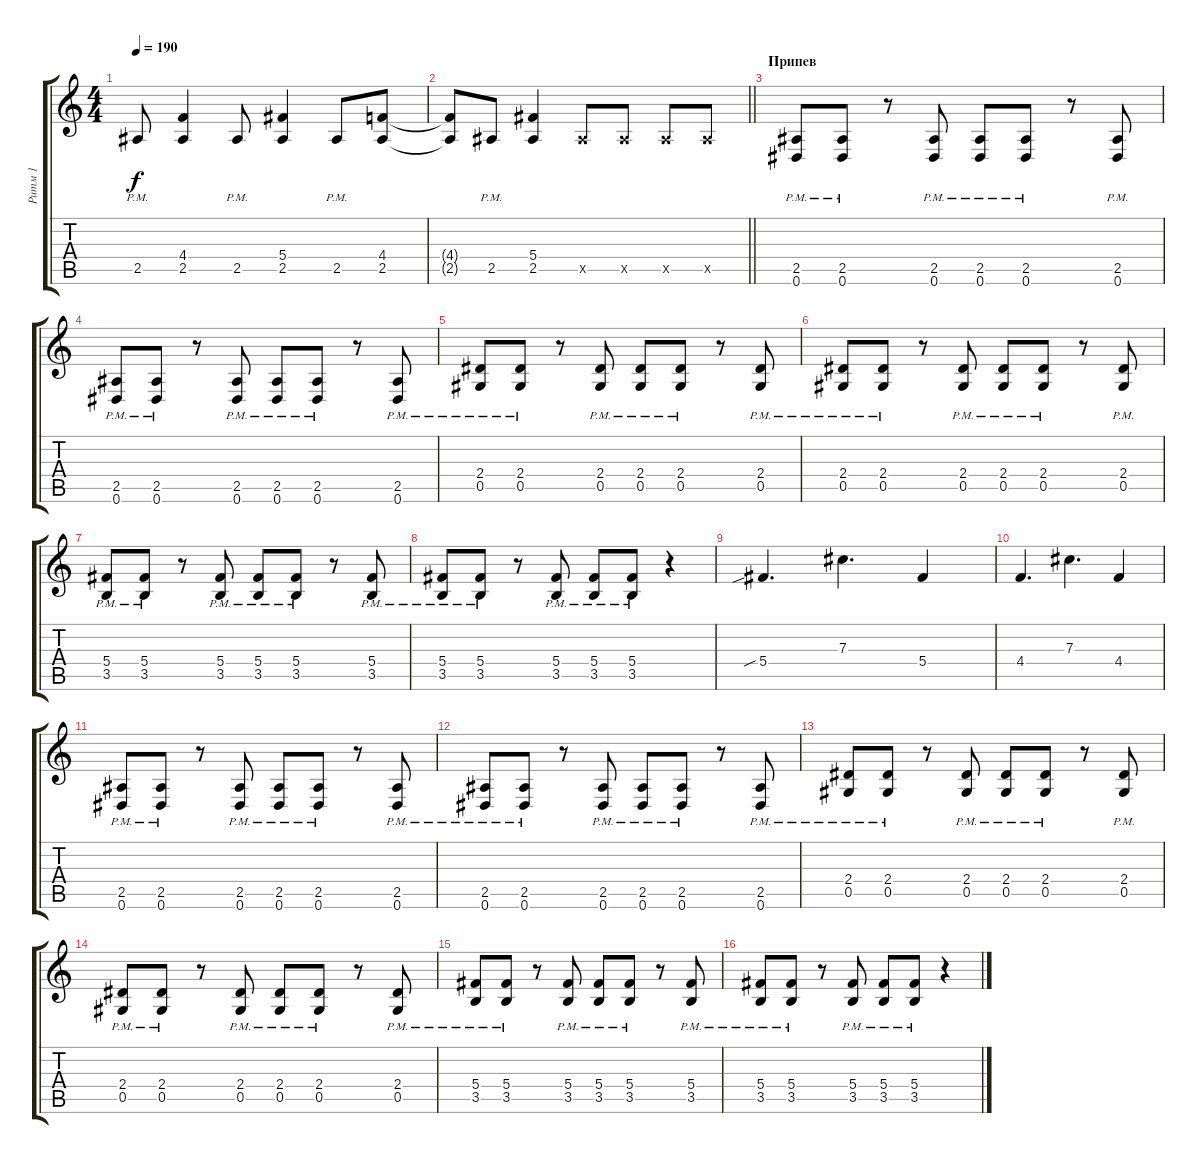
\track ("Ритм 1" "Ритм 1") {instrument distortionguitar}
\staff {score tabs}
\tuning (Eb4 Bb3 Gb3 Db3 Ab2 Eb2) {hide}
\ts (4 4)
\tempo 190
\clef g2
\ks c
2.5{pm}.8{dy f} (4.4 2.5).4 2.5{pm}.8 (5.4 2.5).4 2.5{pm}.8 (4.4 2.5).8 |
\barLineRight lightlight
(4.4{t} 2.5{t}).8 2.5{pm}.8 (5.4 2.5).4 2.5{x}.8 2.5{x}.8 2.5{x}.8 2.5{x}.8 |
\section ("" "Припев")
(2.5{pm} 0.6{pm}).8 (2.5{pm} 0.6{pm}).8 r.8 (2.5{pm} 0.6{pm}).8 (2.5{pm} 0.6{pm}).8 (2.5{pm} 0.6{pm}).8 r.8 (2.5{pm} 0.6{pm}).8 |
(2.5{pm} 0.6{pm}).8 (2.5{pm} 0.6{pm}).8 r.8 (2.5{pm} 0.6{pm}).8 (2.5{pm} 0.6{pm}).8 (2.5{pm} 0.6{pm}).8 r.8 (2.5{pm} 0.6{pm}).8 |
(2.4{pm} 0.5{pm}).8 (2.4{pm} 0.5{pm}).8 r.8 (2.4{pm} 0.5{pm}).8 (2.4{pm} 0.5{pm}).8 (2.4{pm} 0.5{pm}).8 r.8 (2.4{pm} 0.5{pm}).8 |
(2.4{pm} 0.5{pm}).8 (2.4{pm} 0.5{pm}).8 r.8 (2.4{pm} 0.5{pm}).8 (2.4{pm} 0.5{pm}).8 (2.4{pm} 0.5{pm}).8 r.8 (2.4{pm} 0.5{pm}).8 |
(5.4{pm} 3.5{pm}).8 (5.4{pm} 3.5{pm}).8 r.8 (5.4{pm} 3.5{pm}).8 (5.4{pm} 3.5{pm}).8 (5.4{pm} 3.5{pm}).8 r.8 (5.4{pm} 3.5{pm}).8 |
(5.4{pm} 3.5{pm}).8 (5.4{pm} 3.5{pm}).8 r.8 (5.4{pm} 3.5{pm}).8 (5.4{pm} 3.5{pm}).8 (5.4{pm} 3.5{pm}).8 r.4 |
5.4{sib}.4{d} 7.3.4{d} 5.4.4 |
4.4.4{d} 7.3.4{d} 4.4.4 |
(2.5{pm} 0.6{pm}).8 (2.5{pm} 0.6{pm}).8 r.8 (2.5{pm} 0.6{pm}).8 (2.5{pm} 0.6{pm}).8 (2.5{pm} 0.6{pm}).8 r.8 (2.5{pm} 0.6{pm}).8 |
(2.5{pm} 0.6{pm}).8 (2.5{pm} 0.6{pm}).8 r.8 (2.5{pm} 0.6{pm}).8 (2.5{pm} 0.6{pm}).8 (2.5{pm} 0.6{pm}).8 r.8 (2.5{pm} 0.6{pm}).8 |
(2.4{pm} 0.5{pm}).8 (2.4{pm} 0.5{pm}).8 r.8 (2.4{pm} 0.5{pm}).8 (2.4{pm} 0.5{pm}).8 (2.4{pm} 0.5{pm}).8 r.8 (2.4{pm} 0.5{pm}).8 |
(2.4{pm} 0.5{pm}).8 (2.4{pm} 0.5{pm}).8 r.8 (2.4{pm} 0.5{pm}).8 (2.4{pm} 0.5{pm}).8 (2.4{pm} 0.5{pm}).8 r.8 (2.4{pm} 0.5{pm}).8 |
(5.4{pm} 3.5{pm}).8 (5.4{pm} 3.5{pm}).8 r.8 (5.4{pm} 3.5{pm}).8 (5.4{pm} 3.5{pm}).8 (5.4{pm} 3.5{pm}).8 r.8 (5.4{pm} 3.5{pm}).8 |
(5.4{pm} 3.5{pm}).8 (5.4{pm} 3.5{pm}).8 r.8 (5.4{pm} 3.5{pm}).8 (5.4{pm} 3.5{pm}).8 (5.4{pm} 3.5{pm}).8 r.4
